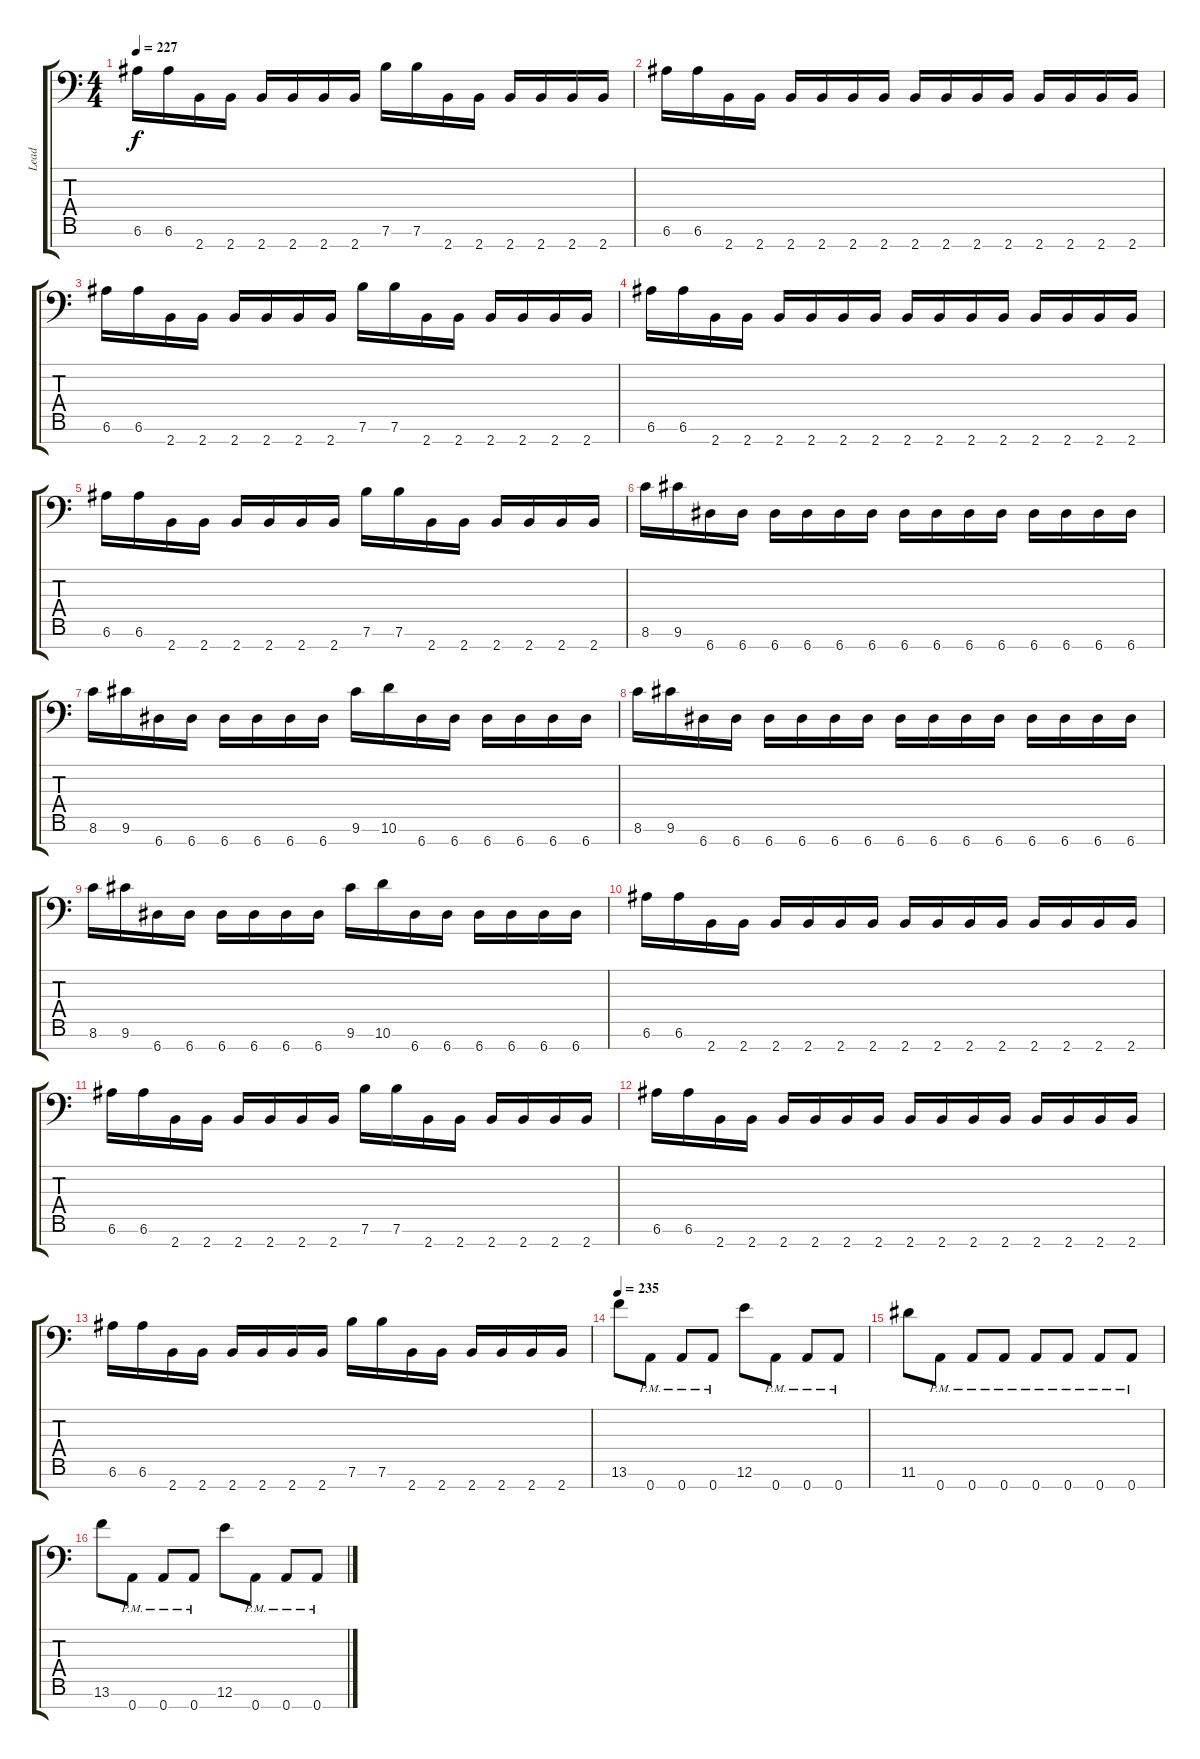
\track ("Lead" "Lead") {instrument distortionguitar}
\staff {score tabs}
\tuning (E4 B3 G3 D3 A2 E2 A1) {hide}
\ts (4 4)
\tempo 227
\clef f4
\ks c
6.6.16{dy f} 6.6.16 2.7.16 2.7.16 2.7.16 2.7.16 2.7.16 2.7.16 7.6.16 7.6.16 2.7.16 2.7.16 2.7.16 2.7.16 2.7.16 2.7.16 |
6.6.16 6.6.16 2.7.16 2.7.16 2.7.16 2.7.16 2.7.16 2.7.16 2.7.16 2.7.16 2.7.16 2.7.16 2.7.16 2.7.16 2.7.16 2.7.16 |
6.6.16 6.6.16 2.7.16 2.7.16 2.7.16 2.7.16 2.7.16 2.7.16 7.6.16 7.6.16 2.7.16 2.7.16 2.7.16 2.7.16 2.7.16 2.7.16 |
6.6.16 6.6.16 2.7.16 2.7.16 2.7.16 2.7.16 2.7.16 2.7.16 2.7.16 2.7.16 2.7.16 2.7.16 2.7.16 2.7.16 2.7.16 2.7.16 |
6.6.16 6.6.16 2.7.16 2.7.16 2.7.16 2.7.16 2.7.16 2.7.16 7.6.16 7.6.16 2.7.16 2.7.16 2.7.16 2.7.16 2.7.16 2.7.16 |
8.6.16 9.6.16 6.7.16 6.7.16 6.7.16 6.7.16 6.7.16 6.7.16 6.7.16 6.7.16 6.7.16 6.7.16 6.7.16 6.7.16 6.7.16 6.7.16 |
8.6.16 9.6.16 6.7.16 6.7.16 6.7.16 6.7.16 6.7.16 6.7.16 9.6.16 10.6.16 6.7.16 6.7.16 6.7.16 6.7.16 6.7.16 6.7.16 |
8.6.16 9.6.16 6.7.16 6.7.16 6.7.16 6.7.16 6.7.16 6.7.16 6.7.16 6.7.16 6.7.16 6.7.16 6.7.16 6.7.16 6.7.16 6.7.16 |
8.6.16 9.6.16 6.7.16 6.7.16 6.7.16 6.7.16 6.7.16 6.7.16 9.6.16 10.6.16 6.7.16 6.7.16 6.7.16 6.7.16 6.7.16 6.7.16 |
6.6.16 6.6.16 2.7.16 2.7.16 2.7.16 2.7.16 2.7.16 2.7.16 2.7.16 2.7.16 2.7.16 2.7.16 2.7.16 2.7.16 2.7.16 2.7.16 |
6.6.16 6.6.16 2.7.16 2.7.16 2.7.16 2.7.16 2.7.16 2.7.16 7.6.16 7.6.16 2.7.16 2.7.16 2.7.16 2.7.16 2.7.16 2.7.16 |
6.6.16 6.6.16 2.7.16 2.7.16 2.7.16 2.7.16 2.7.16 2.7.16 2.7.16 2.7.16 2.7.16 2.7.16 2.7.16 2.7.16 2.7.16 2.7.16 |
6.6.16 6.6.16 2.7.16 2.7.16 2.7.16 2.7.16 2.7.16 2.7.16 7.6.16 7.6.16 2.7.16 2.7.16 2.7.16 2.7.16 2.7.16 2.7.16 |
\tempo 235
13.6.8 0.7{pm}.8 0.7{pm}.8 0.7{pm}.8 12.6.8 0.7{pm}.8 0.7{pm}.8 0.7{pm}.8 |
11.6.8 0.7{pm}.8 0.7{pm}.8 0.7{pm}.8 0.7{pm}.8 0.7{pm}.8 0.7{pm}.8 0.7{pm}.8 |
13.6.8 0.7{pm}.8 0.7{pm}.8 0.7{pm}.8 12.6.8 0.7{pm}.8 0.7{pm}.8 0.7{pm}.8
